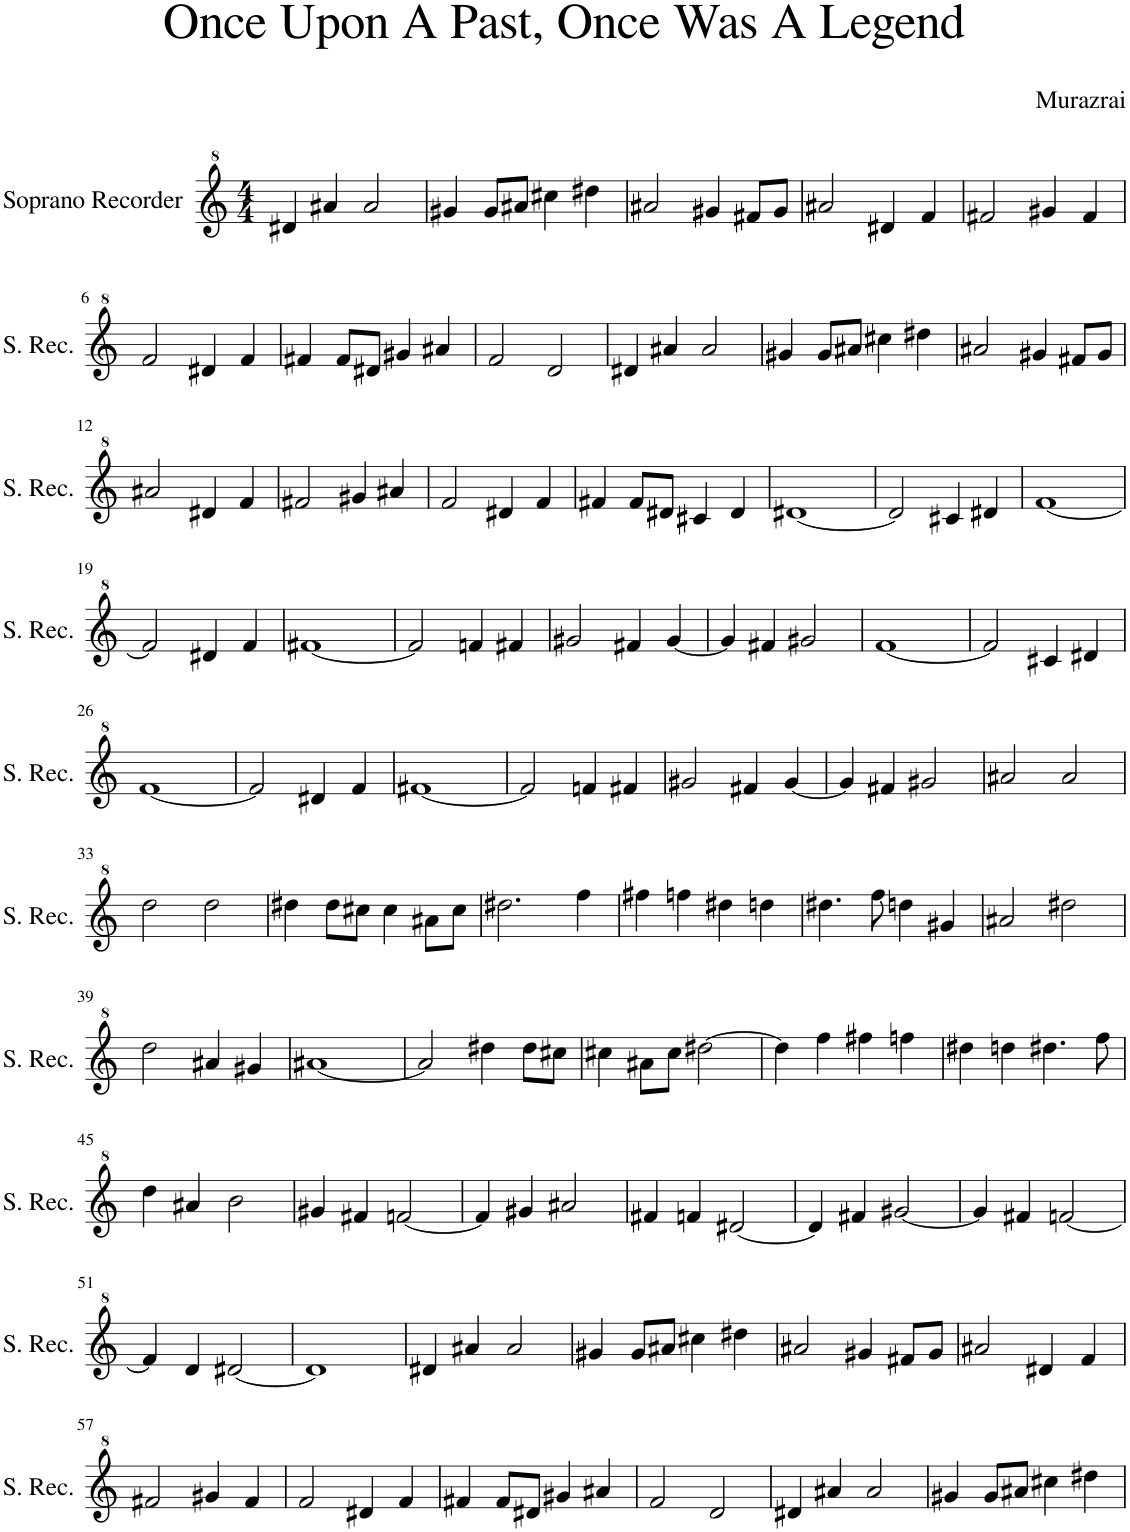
**kern
*part1
*staff1
*I"Soprano Recorder
*I'S. Rec.
*clefG^2
*k[]
*M4/4
=1
4dd#X/
4aa#X/
2aa#/
=2
4gg#X/
8gg#/L
8aa#X/J
4ccc#X\
4ddd#X\
=3
2aa#X/
4gg#X/
8ff#X/L
8gg#/J
=4
2aa#X/
4dd#X/
4ff/
=5
2ff#X/
4gg#X/
4ff#/
!!LO:LB:g=z
=6
2ff/
4dd#X/
4ff/
=7
4ff#X/
8ff#/L
8dd#X/J
4gg#X/
4aa#X/
=8
2ff/
2dd/
=9
4dd#X/
4aa#X/
2aa#/
=10
4gg#X/
8gg#/L
8aa#X/J
4ccc#X\
4ddd#X\
=11
2aa#X/
4gg#X/
8ff#X/L
8gg#/J
!!LO:LB:g=z
=12
2aa#X/
4dd#X/
4ff/
=13
2ff#X/
4gg#X/
4aa#X/
=14
2ff/
4dd#X/
4ff/
=15
4ff#X/
8ff#/L
8dd#X/J
4cc#X/
4dd#/
=16
[1dd#X
=17
2dd#/]
4cc#X/
4dd#X/
=18
[1ff
!!LO:LB:g=z
=19
2ff/]
4dd#X/
4ff/
=20
[1ff#X
=21
2ff#/]
4ffn/
4ff#X/
=22
2gg#X/
4ff#X/
[4gg#/
=23
4gg#/]
4ff#X/
2gg#X/
=24
[1ff
=25
2ff/]
4cc#X/
4dd#X/
!!LO:LB:g=z
=26
[1ff
=27
2ff/]
4dd#X/
4ff/
=28
[1ff#X
=29
2ff#/]
4ffn/
4ff#X/
=30
2gg#X/
4ff#X/
[4gg#/
=31
4gg#/]
4ff#X/
2gg#X/
=32
2aa#X/
2aa#/
!!LO:LB:g=z
=33
2ddd\
2ddd\
=34
4ddd#X\
8ddd#\L
8ccc#X\J
4ccc#\
8aa#X\L
8ccc#\J
=35
2.ddd#X\
4fff\
=36
4fff#X\
4fffn\
4ddd#X\
4dddn\
=37
4.ddd#X\
8fff\
4dddn\
4gg#X/
=38
2aa#X/
2ddd#X\
!!LO:LB:g=z
=39
2ddd\
4aa#X/
4gg#X/
=40
[1aa#X
=41
2aa#/]
4ddd#X\
8ddd#\L
8ccc#X\J
=42
4ccc#X\
8aa#X\L
8ccc#\J
[2ddd#X\
=43
4ddd#\]
4fff\
4fff#X\
4fffn\
=44
4ddd#X\
4dddn\
4.ddd#X\
8fff\
!!LO:LB:g=z
=45
4ddd\
4aa#X/
2bb\
=46
4gg#X/
4ff#X/
[2ffn/
=47
4ff/]
4gg#X/
2aa#X/
=48
4ff#X/
4ffn/
[2dd#X/
=49
4dd#/]
4ff#X/
[2gg#X/
=50
4gg#/]
4ff#X/
[2ffn/
!!LO:LB:g=z
=51
4ff/]
4dd/
[2dd#X/
=52
1dd#]
=53
4dd#X/
4aa#X/
2aa#/
=54
4gg#X/
8gg#/L
8aa#X/J
4ccc#X\
4ddd#X\
=55
2aa#X/
4gg#X/
8ff#X/L
8gg#/J
=56
2aa#X/
4dd#X/
4ff/
!!LO:LB:g=z
=57
2ff#X/
4gg#X/
4ff#/
=58
2ff/
4dd#X/
4ff/
=59
4ff#X/
8ff#/L
8dd#X/J
4gg#X/
4aa#X/
=60
2ff/
2dd/
=61
4dd#X/
4aa#X/
2aa#/
=62
4gg#X/
8gg#/L
8aa#X/J
4ccc#X\
4ddd#X\
=
*-
